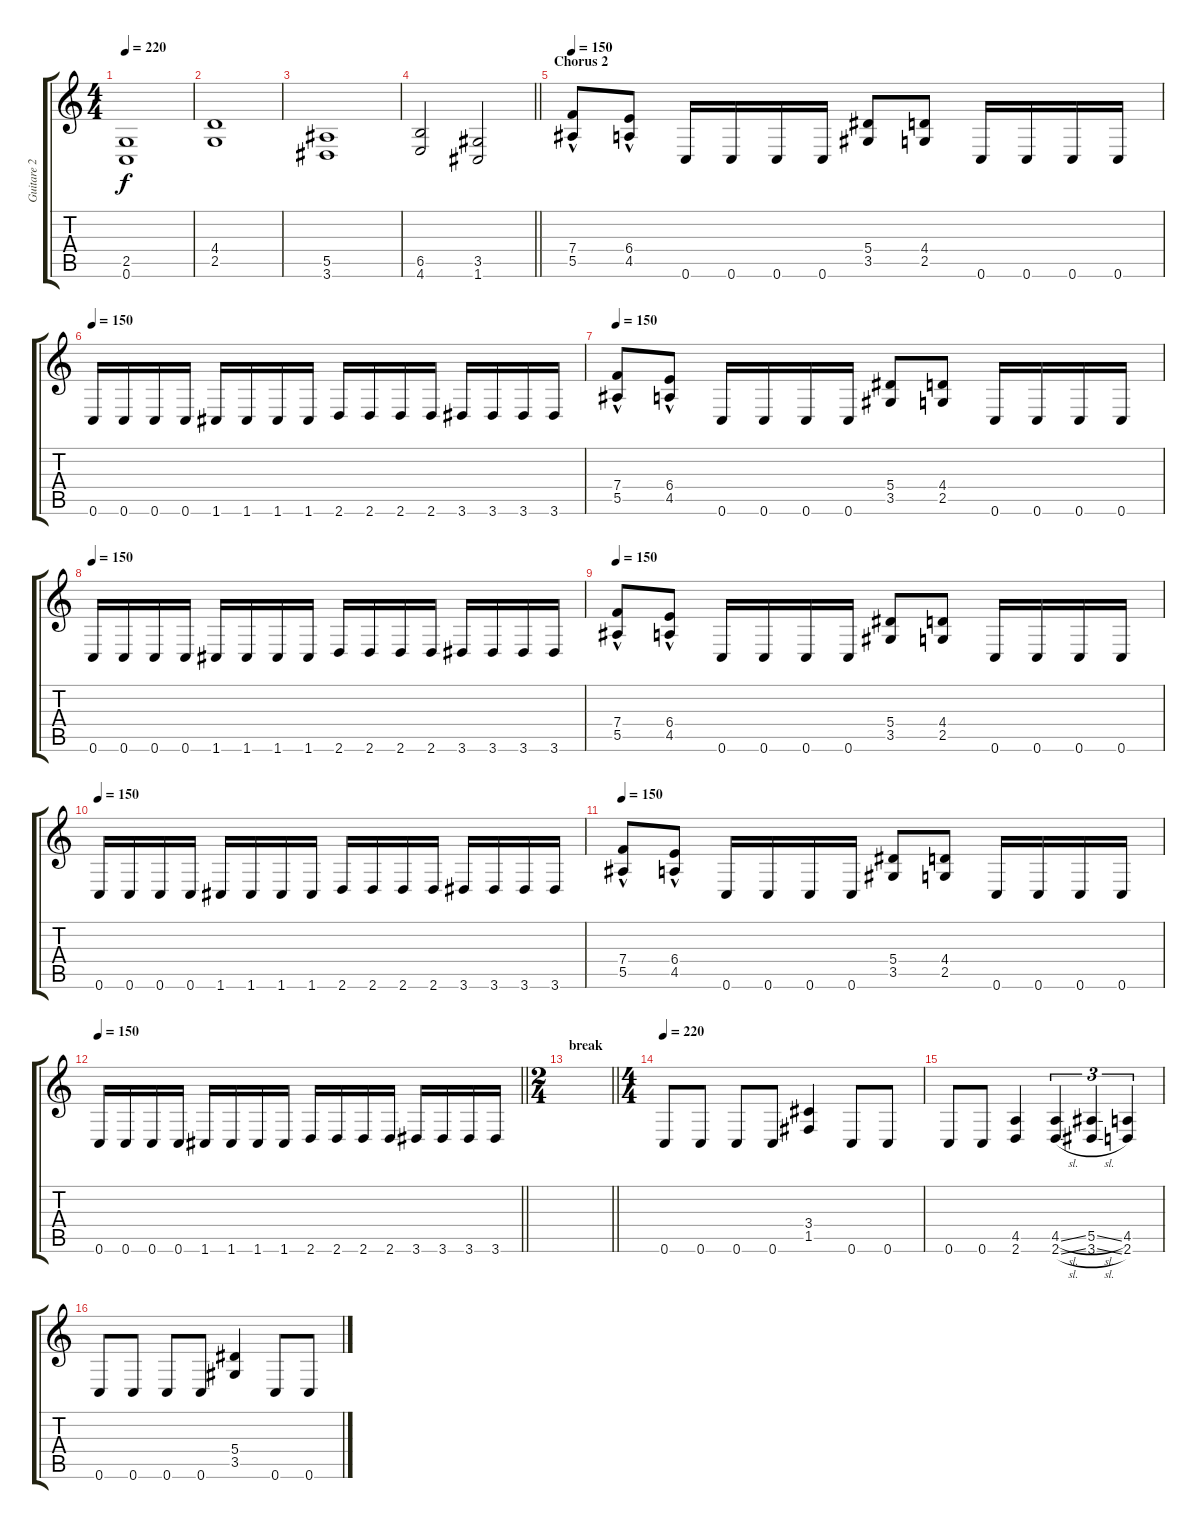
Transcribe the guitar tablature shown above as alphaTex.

\track ("Guitare 2" "Guitare 2") {instrument overdrivenguitar}
\staff {score tabs}
\tuning (C4 G3 Eb3 Bb2 F2 C2) {hide}
\ts (4 4)
\tempo 220
\clef g2
\ks c
(2.5 0.6).1{dy f} |
(4.4 2.5).1 |
(5.5 3.6).1 |
\barLineRight lightlight
(6.5 4.6).2 (3.5 1.6).2 |
\section ("" "Chorus 2")
\tempo 150
(7.4 5.5{hac}).8 (6.4 4.5{hac}).8 0.6.16 0.6.16 0.6.16 0.6.16 (5.4 3.5).8 (4.4 2.5).8 0.6.16 0.6.16 0.6.16 0.6.16 |
\tempo 150
0.6.16 0.6.16 0.6.16 0.6.16 1.6.16 1.6.16 1.6.16 1.6.16 2.6.16 2.6.16 2.6.16 2.6.16 3.6.16 3.6.16 3.6.16 3.6.16 |
\tempo 150
(7.4 5.5{hac}).8 (6.4 4.5{hac}).8 0.6.16 0.6.16 0.6.16 0.6.16 (5.4 3.5).8 (4.4 2.5).8 0.6.16 0.6.16 0.6.16 0.6.16 |
\tempo 150
0.6.16 0.6.16 0.6.16 0.6.16 1.6.16 1.6.16 1.6.16 1.6.16 2.6.16 2.6.16 2.6.16 2.6.16 3.6.16 3.6.16 3.6.16 3.6.16 |
\tempo 150
(7.4 5.5{hac}).8 (6.4 4.5{hac}).8 0.6.16 0.6.16 0.6.16 0.6.16 (5.4 3.5).8 (4.4 2.5).8 0.6.16 0.6.16 0.6.16 0.6.16 |
\tempo 150
0.6.16 0.6.16 0.6.16 0.6.16 1.6.16 1.6.16 1.6.16 1.6.16 2.6.16 2.6.16 2.6.16 2.6.16 3.6.16 3.6.16 3.6.16 3.6.16 |
\tempo 150
(7.4 5.5{hac}).8 (6.4 4.5{hac}).8 0.6.16 0.6.16 0.6.16 0.6.16 (5.4 3.5).8 (4.4 2.5).8 0.6.16 0.6.16 0.6.16 0.6.16 |
\tempo 150
\barLineRight lightlight
0.6.16 0.6.16 0.6.16 0.6.16 1.6.16 1.6.16 1.6.16 1.6.16 2.6.16 2.6.16 2.6.16 2.6.16 3.6.16 3.6.16 3.6.16 3.6.16 |
\ts (2 4)
\section ("" "break")
\barLineRight lightlight
|
\ts (4 4)
\tempo 220
0.6.8 0.6.8 0.6.8 0.6.8 (3.4 1.5).4 0.6.8 0.6.8 |
0.6.8 0.6.8 (4.5 2.6).4 (4.5{sl} 2.6{sl}).4{tu (3 2)} (5.5{sl} 3.6{sl}).4{tu (3 2)} (4.5 2.6).4{tu (3 2)} |
0.6.8 0.6.8 0.6.8 0.6.8 (5.4 3.5).4 0.6.8 0.6.8
